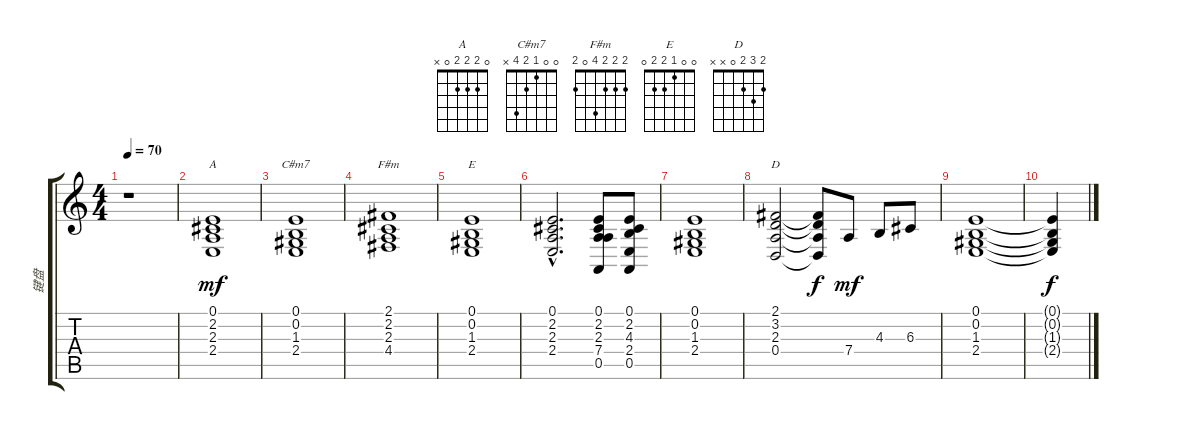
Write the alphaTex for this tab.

\track ("键盘" "键盘") {instrument tremolostrings}
\staff {score tabs}
\tuning (E4 B3 G3 D3 A2 E2) {hide}
\chord ("A" 0 2 2 2 0 x)
\chord ("C#m7" 0 0 1 2 4 x)
\chord ("F#m" 2 2 2 4 0 2)
\chord ("E" 0 0 1 2 2 0)
\chord ("D" 2 3 2 0 x x)
\ts (4 4)
\tempo 70
\clef g2
\ks c
r.1{dy mf instrument tremolostrings} |
(0.1 2.2 2.3 2.4).1{ch "A"} |
(0.1 0.2 1.3 2.4).1{ch "C#m7"} |
(2.1 2.2 2.3 4.4).1{ch "F#m"} |
(0.1 0.2 1.3 2.4).1{ch "E"} |
(0.1{hac} 2.2{hac} 2.3{hac} 2.4{hac}).2{d} (0.1 2.2 2.3 7.4 0.5).8 (0.1 2.2 4.3 2.4 0.5).8 |
(0.1 0.2 1.3 2.4).1 |
(2.1 3.2 2.3 0.4).2{ch "D"} (2.1{t} 3.2{t} 2.3{t} 0.4{t}).8{dy f} 7.4.8{dy mf} 4.3.8 6.3.8 |
(0.1 0.2 1.3 2.4).1 |
(0.1{t} 0.2{t} 1.3{t} 2.4{t}).4{dy f}
